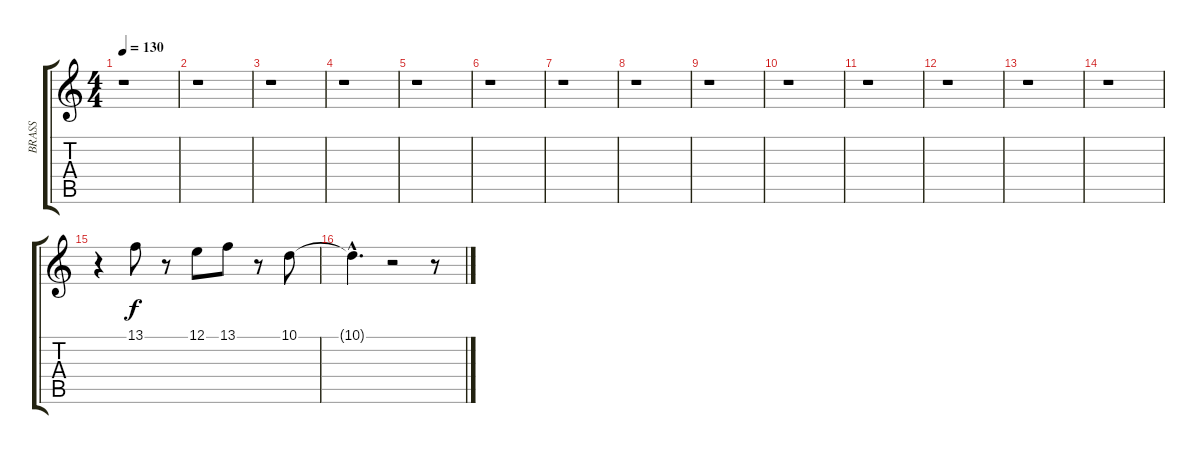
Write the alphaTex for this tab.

\track ("BRASS" "BRASS") {instrument brasssection}
\staff {score tabs}
\tuning (E4 B3 G3 D3 A2 E2) {hide}
\ts (4 4)
\tempo 130
\clef g2
\ks c
r.1{dy f} |
r.1 |
r.1 |
r.1 |
r.1 |
r.1 |
r.1 |
r.1 |
r.1 |
r.1 |
r.1 |
r.1 |
r.1 |
r.1 |
r.4 13.1.8 r.8 12.1.8 13.1.8 r.8 10.1.8 |
10.1{hac t}.4{d} r.2 r.8
